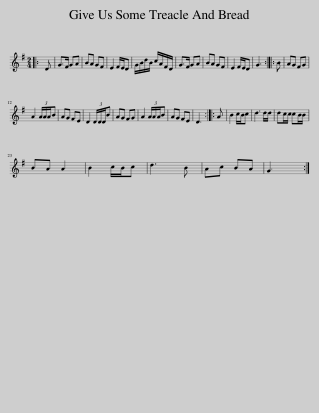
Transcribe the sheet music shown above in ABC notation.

X:1
L:1/8
M:2/4
I:linebreak $
K:G
V:1 treble
V:1
|: D | G>F GA | BA GF | E2 F/E/D | G/B/d/B/ c/A/F/D/ | %5
 G>F GA | BA GF | E2 F/E/D | G3 :: B | %10
 AG FG |$ A2 (3A/A/A/B | AG FE | D2 (3D/D/D/B | AG FG | %15
 A2 (3A/A/A/B | AG FE | D3 :: A | B2 c/B/c | %20
 d3 d/d/ | dc/c/ cB/B/ |$ BA A2 | B2 c/B/c | d3 B | %25
 Ac BA | G3 :| %27
